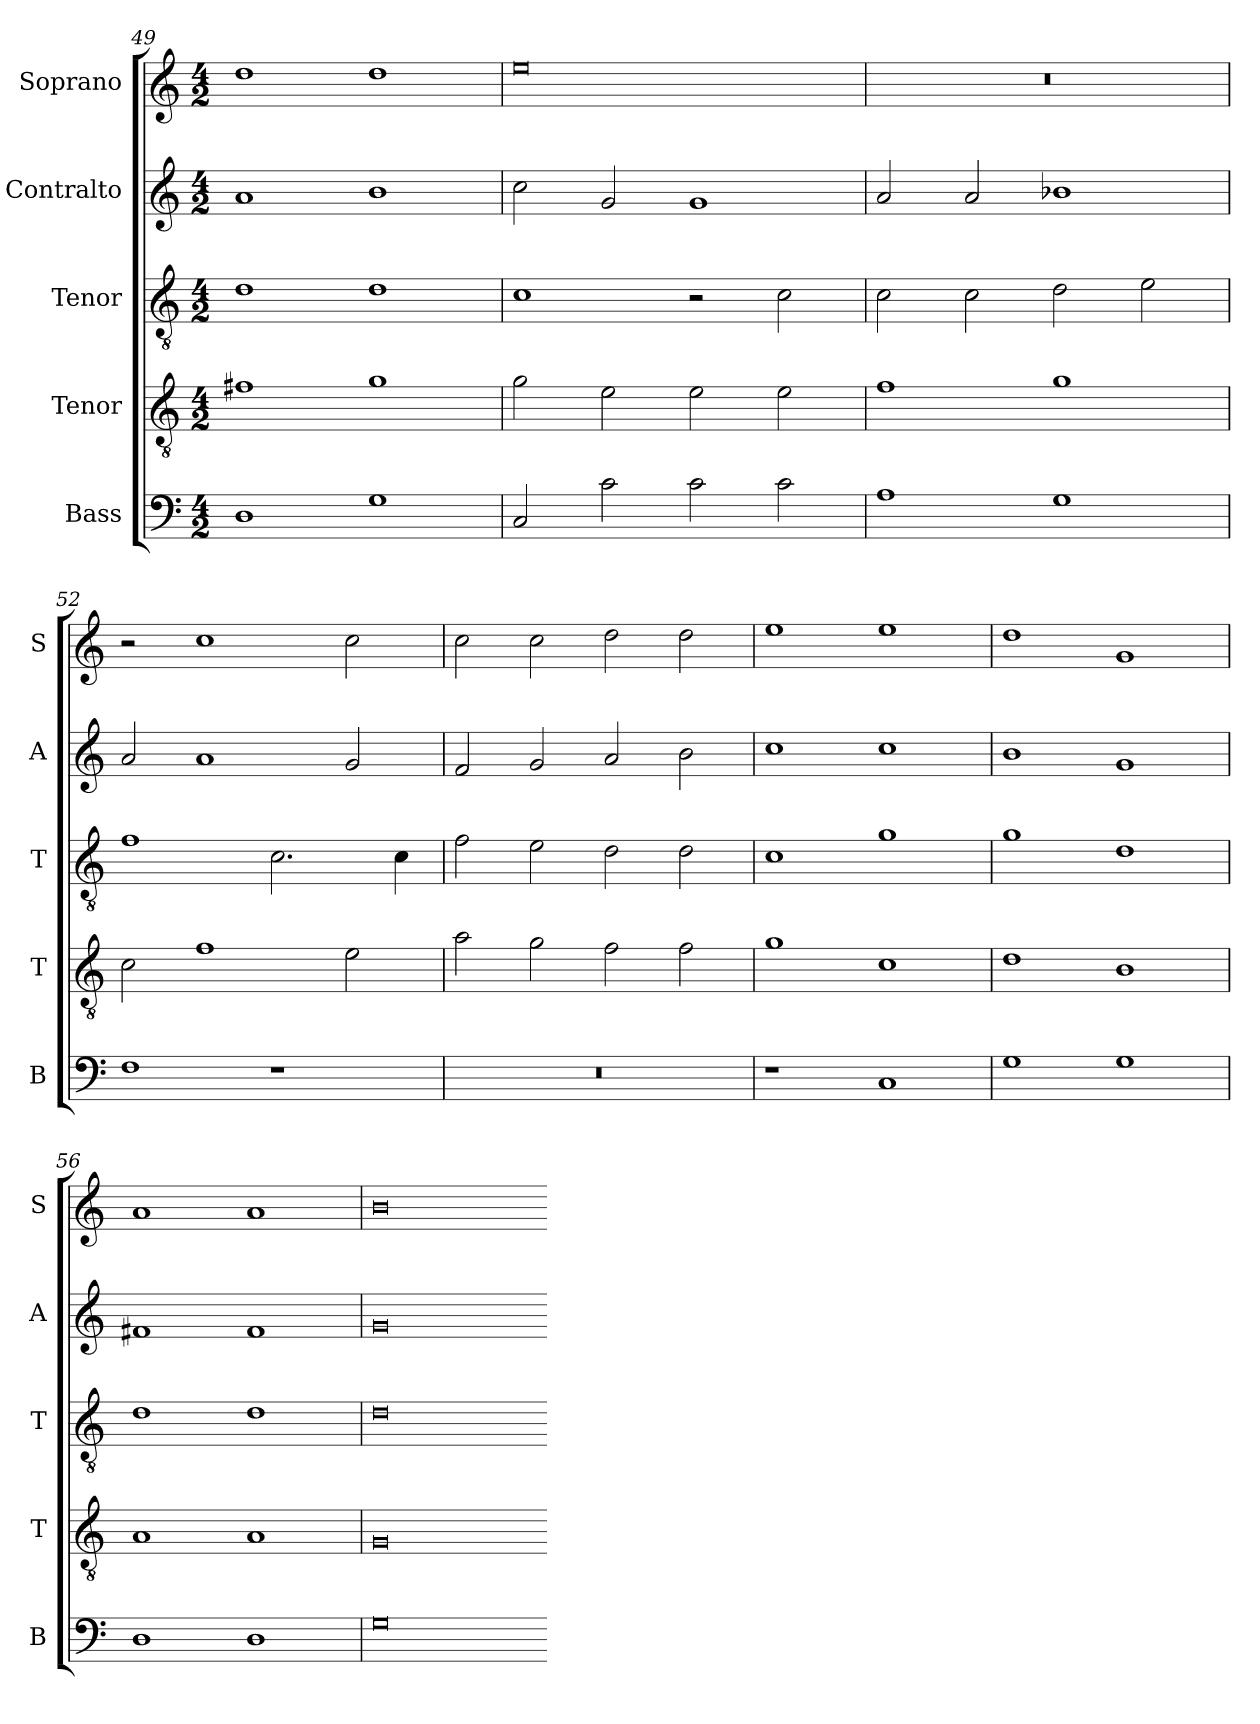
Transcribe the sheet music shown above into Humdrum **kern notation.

**kern	**kern	**kern	**kern	**kern
*part5	*part4	*part3	*part2	*part1
*staff5	*staff4	*staff3	*staff2	*staff1
*I"Bass	*I"Tenor	*I"Tenor	*I"Contralto	*I"Soprano
*I'B	*I'T	*I'T	*I'A	*I'S
*clefF4	*clefGv2	*clefGv2	*clefG2	*clefG2
*k[]	*k[]	*k[]	*k[]	*k[]
*G:mix	*G:mix	*G:mix	*G:mix	*G:mix
*M4/2	*M4/2	*M4/2	*M4/2	*M4/2
=49	=49	=49	=49	=49
1D	1f#X	1d	1a	1dd
1G	1g	1d	1b	1dd
=50	=50	=50	=50	=50
2C	2g	1c	2cc	0ee
2c	2e	.	2g	.
2c	2e	2r	1g	.
2c	2e	2c	.	.
=51	=51	=51	=51	=51
1A	1f	2c	2a	0r
.	.	2c	2a	.
1G	1g	2d	1b-X	.
.	.	2e	.	.
=52	=52	=52	=52	=52
1F	2c	1f	2a	2r
.	1f	.	1a	1cc
1r	.	2.c	.	.
.	2e	.	2g	2cc
.	.	4c	.	.
=53	=53	=53	=53	=53
0r	2a	2f	2f	2cc
.	2g	2e	2g	2cc
.	2f	2d	2a	2dd
.	2f	2d	2b	2dd
=54	=54	=54	=54	=54
1r	1g	1c	1cc	1ee
1C	1c	1g	1cc	1ee
=55	=55	=55	=55	=55
1G	1d	1g	1b	1dd
1G	1B	1d	1g	1g
=56	=56	=56	=56	=56
1D	1A	1d	1f#X	1a
1D	1A	1d	1f#	1a
=57	=57	=57	=57	=57
0G	0G	0d	0g	0b
=-	=-	=-	=-	=-
*-	*-	*-	*-	*-
